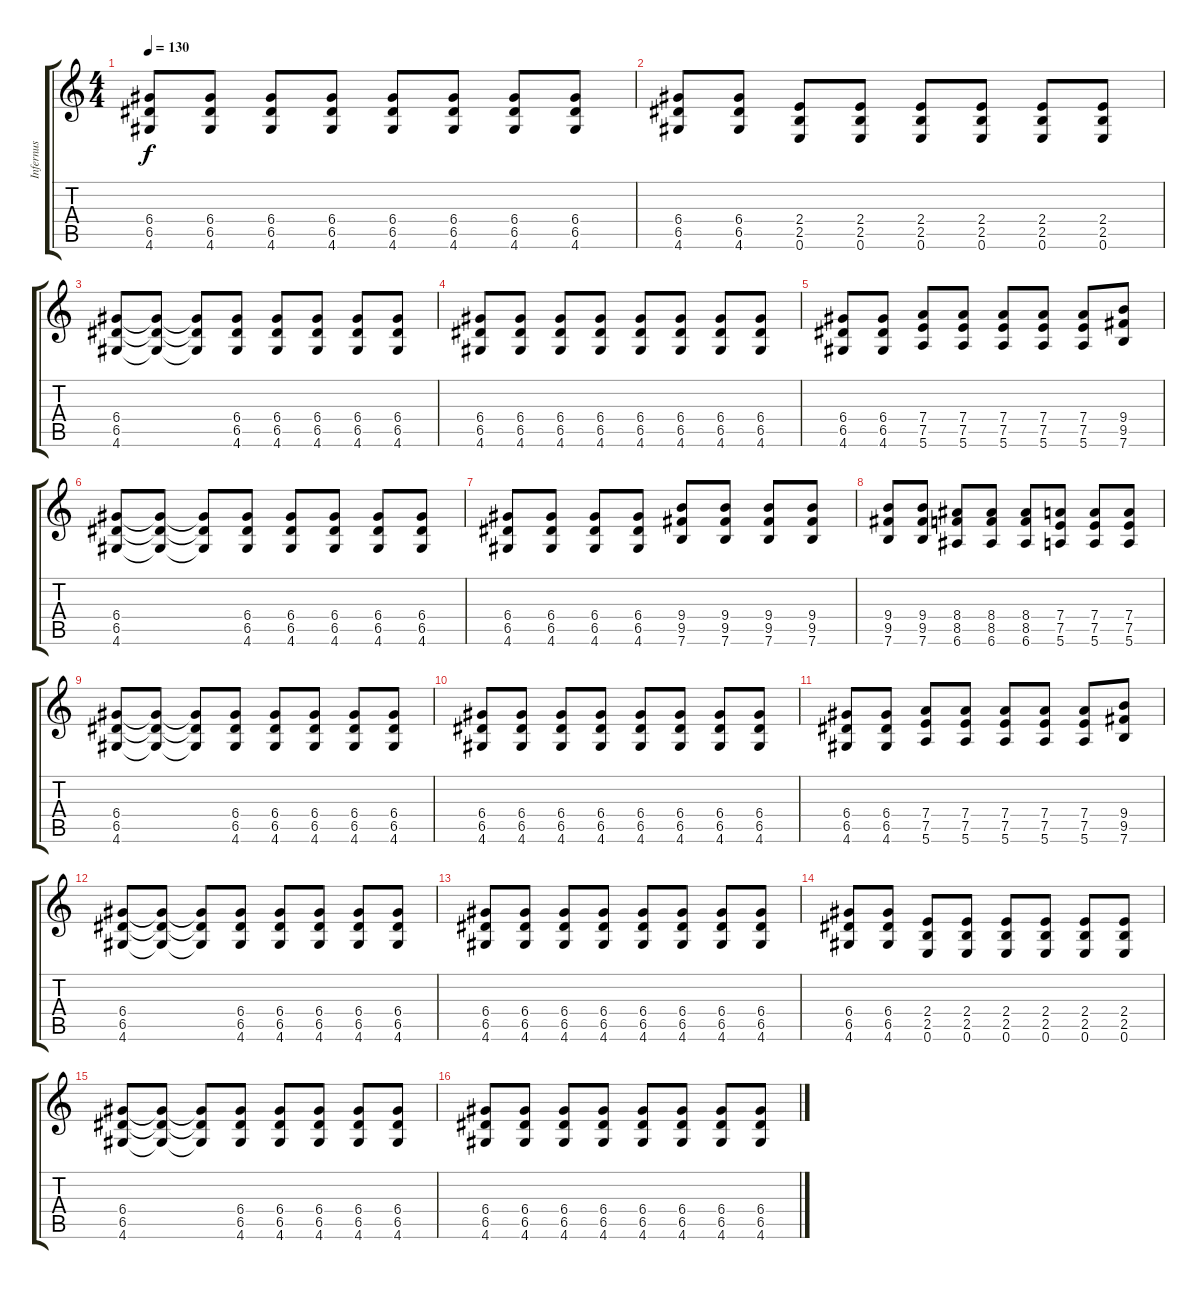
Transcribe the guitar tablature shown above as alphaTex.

\track ("Infernus" "Infernus") {instrument distortionguitar}
\staff {score tabs}
\tuning (E4 B3 G3 D3 A2 E2) {hide}
\ts (4 4)
\tempo 130
\clef g2
\ks c
(6.4 6.5 4.6).8{dy f} (6.4 6.5 4.6).8 (6.4 6.5 4.6).8 (6.4 6.5 4.6).8 (6.4 6.5 4.6).8 (6.4 6.5 4.6).8 (6.4 6.5 4.6).8 (6.4 6.5 4.6).8 |
(6.4 6.5 4.6).8 (6.4 6.5 4.6).8 (2.4 2.5 0.6).8 (2.4 2.5 0.6).8 (2.4 2.5 0.6).8 (2.4 2.5 0.6).8 (2.4 2.5 0.6).8 (2.4 2.5 0.6).8 |
(6.4 6.5 4.6).8 (6.4{t} 6.5{t} 4.6{t}).8 (6.4{t} 6.5{t} 4.6{t}).8 (6.4 6.5 4.6).8 (6.4 6.5 4.6).8 (6.4 6.5 4.6).8 (6.4 6.5 4.6).8 (6.4 6.5 4.6).8 |
(6.4 6.5 4.6).8 (6.4 6.5 4.6).8 (6.4 6.5 4.6).8 (6.4 6.5 4.6).8 (6.4 6.5 4.6).8 (6.4 6.5 4.6).8 (6.4 6.5 4.6).8 (6.4 6.5 4.6).8 |
(6.4 6.5 4.6).8 (6.4 6.5 4.6).8 (7.4 7.5 5.6).8 (7.4 7.5 5.6).8 (7.4 7.5 5.6).8 (7.4 7.5 5.6).8 (7.4 7.5 5.6).8 (9.4 9.5 7.6).8 |
(6.4 6.5 4.6).8 (6.4{t} 6.5{t} 4.6{t}).8 (6.4{t} 6.5{t} 4.6{t}).8 (6.4 6.5 4.6).8 (6.4 6.5 4.6).8 (6.4 6.5 4.6).8 (6.4 6.5 4.6).8 (6.4 6.5 4.6).8 |
(6.4 6.5 4.6).8 (6.4 6.5 4.6).8 (6.4 6.5 4.6).8 (6.4 6.5 4.6).8 (9.4 9.5 7.6).8 (9.4 9.5 7.6).8 (9.4 9.5 7.6).8 (9.4 9.5 7.6).8 |
(9.4 9.5 7.6).8 (9.4 9.5 7.6).8 (8.4 8.5 6.6).8 (8.4 8.5 6.6).8 (8.4 8.5 6.6).8 (7.4 7.5 5.6).8 (7.4 7.5 5.6).8 (7.4 7.5 5.6).8 |
(6.4 6.5 4.6).8 (6.4{t} 6.5{t} 4.6{t}).8 (6.4{t} 6.5{t} 4.6{t}).8 (6.4 6.5 4.6).8 (6.4 6.5 4.6).8 (6.4 6.5 4.6).8 (6.4 6.5 4.6).8 (6.4 6.5 4.6).8 |
(6.4 6.5 4.6).8 (6.4 6.5 4.6).8 (6.4 6.5 4.6).8 (6.4 6.5 4.6).8 (6.4 6.5 4.6).8 (6.4 6.5 4.6).8 (6.4 6.5 4.6).8 (6.4 6.5 4.6).8 |
(6.4 6.5 4.6).8 (6.4 6.5 4.6).8 (7.4 7.5 5.6).8 (7.4 7.5 5.6).8 (7.4 7.5 5.6).8 (7.4 7.5 5.6).8 (7.4 7.5 5.6).8 (9.4 9.5 7.6).8 |
(6.4 6.5 4.6).8 (6.4{t} 6.5{t} 4.6{t}).8 (6.4{t} 6.5{t} 4.6{t}).8 (6.4 6.5 4.6).8 (6.4 6.5 4.6).8 (6.4 6.5 4.6).8 (6.4 6.5 4.6).8 (6.4 6.5 4.6).8 |
(6.4 6.5 4.6).8 (6.4 6.5 4.6).8 (6.4 6.5 4.6).8 (6.4 6.5 4.6).8 (6.4 6.5 4.6).8 (6.4 6.5 4.6).8 (6.4 6.5 4.6).8 (6.4 6.5 4.6).8 |
(6.4 6.5 4.6).8 (6.4 6.5 4.6).8 (2.4 2.5 0.6).8 (2.4 2.5 0.6).8 (2.4 2.5 0.6).8 (2.4 2.5 0.6).8 (2.4 2.5 0.6).8 (2.4 2.5 0.6).8 |
(6.4 6.5 4.6).8 (6.4{t} 6.5{t} 4.6{t}).8 (6.4{t} 6.5{t} 4.6{t}).8 (6.4 6.5 4.6).8 (6.4 6.5 4.6).8 (6.4 6.5 4.6).8 (6.4 6.5 4.6).8 (6.4 6.5 4.6).8 |
(6.4 6.5 4.6).8 (6.4 6.5 4.6).8 (6.4 6.5 4.6).8 (6.4 6.5 4.6).8 (6.4 6.5 4.6).8 (6.4 6.5 4.6).8 (6.4 6.5 4.6).8 (6.4 6.5 4.6).8
